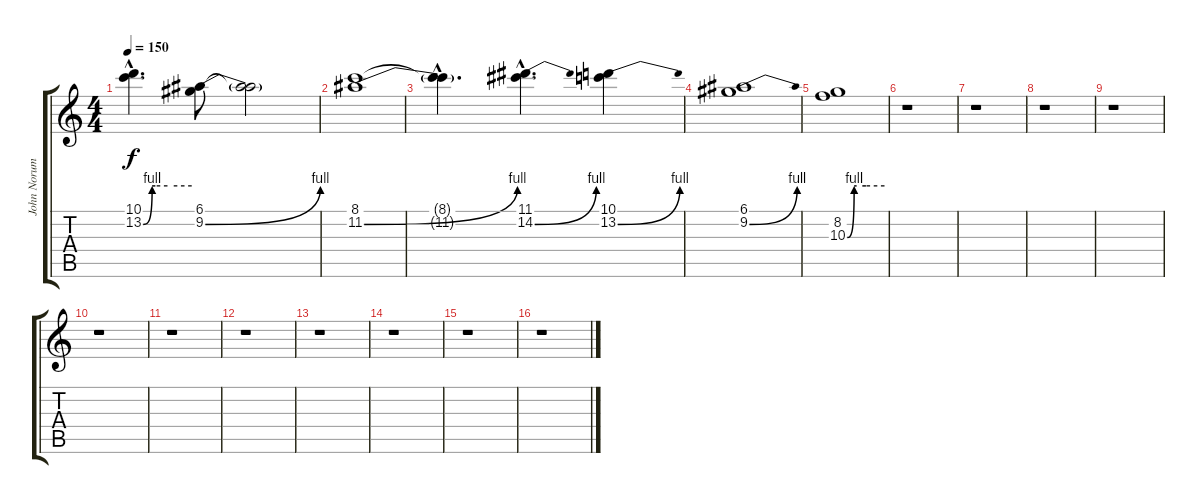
\track ("John Norum Lead II" "John Norum") {instrument overdrivenguitar}
\staff {score tabs}
\tuning (E4 B3 G3 D3 A2 E2) {hide}
\ts (4 4)
\tempo 150
\clef g2
\ks c
(10.1{hac} 13.2{be (custom 0 0 11 4 15 4 30 4 60 4) hac}).4{d dy f} (6.1 9.2{be (bend 0 0 60 4)}).8 (6.1{t} 9.2{t}).2 |
(8.1 11.2{be (bend 0 0 60 4)}).1 |
(8.1{hac t} 11.2{hac t}).4{d} (11.1{hac} 14.2{be (bend 0 0 60 4) hac}).4{d} (10.1 13.2{be (bend 0 0 60 4)}).4 |
(6.1 9.2{be (bend 0 0 60 4)}).1 |
(8.2 10.3{be (custom 0 0 11 4 15 4 30 4 60 4)}).1 |
r.1 |
r.1 |
r.1 |
r.1 |
r.1 |
r.1 |
r.1 |
r.1 |
r.1 |
r.1 |
r.1
